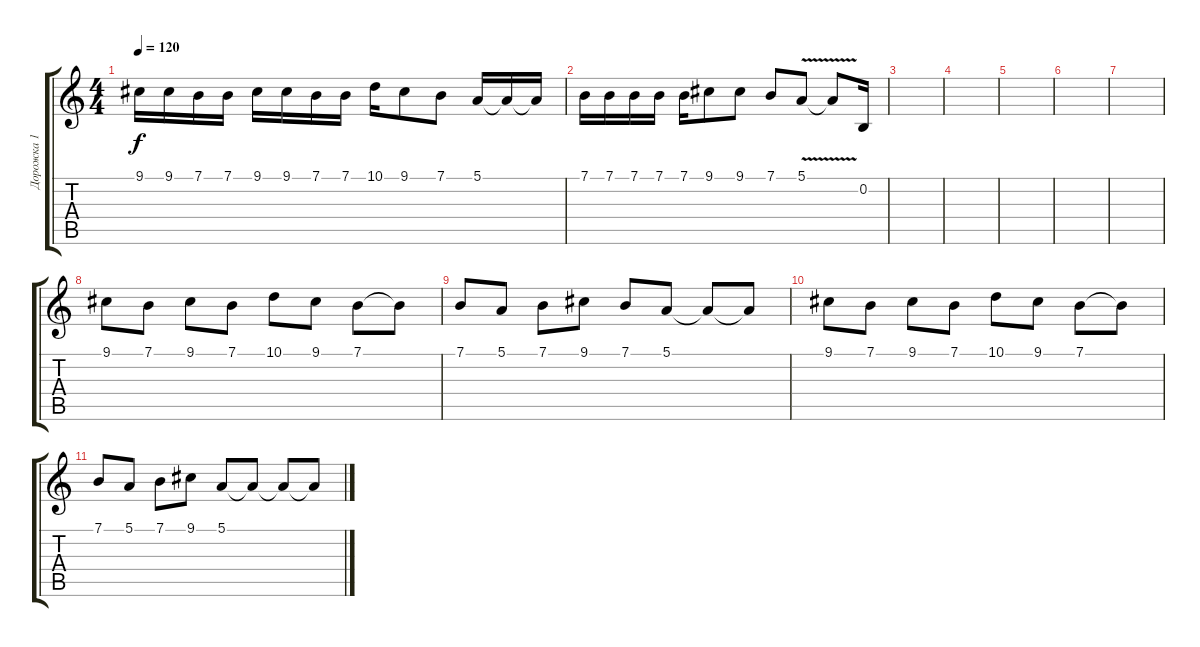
\track ("Дорожка 1" "Дорожка 1") {instrument fiddle}
\staff {score tabs}
\tuning (E4 B3 G3 D3 A2 E2) {hide}
\ts (4 4)
\tempo 120
\clef g2
\ks c
9.1.16{dy f} 9.1.16 7.1.16 7.1.16 9.1.16 9.1.16 7.1.16 7.1.16 10.1.16 9.1.8 7.1.8 5.1.16 5.1{t}.16 5.1{t}.16 |
7.1.16 7.1.16 7.1.16 7.1.16 7.1.16 9.1.8 9.1.8 7.1.8 5.1{v}.8 5.1{t}.8 0.2{t}.16 |
|
|
|
|
|
9.1.8 7.1.8 9.1.8 7.1.8 10.1.8 9.1.8 7.1.8 7.1{t}.8 |
7.1.8 5.1.8 7.1.8 9.1.8 7.1.8 5.1.8 5.1{t}.8 5.1{t}.8 |
9.1.8 7.1.8 9.1.8 7.1.8 10.1.8 9.1.8 7.1.8 7.1{t}.8 |
7.1.8 5.1.8 7.1.8 9.1.8 5.1.8 5.1{t}.8 5.1{t}.8 5.1{t}.8
